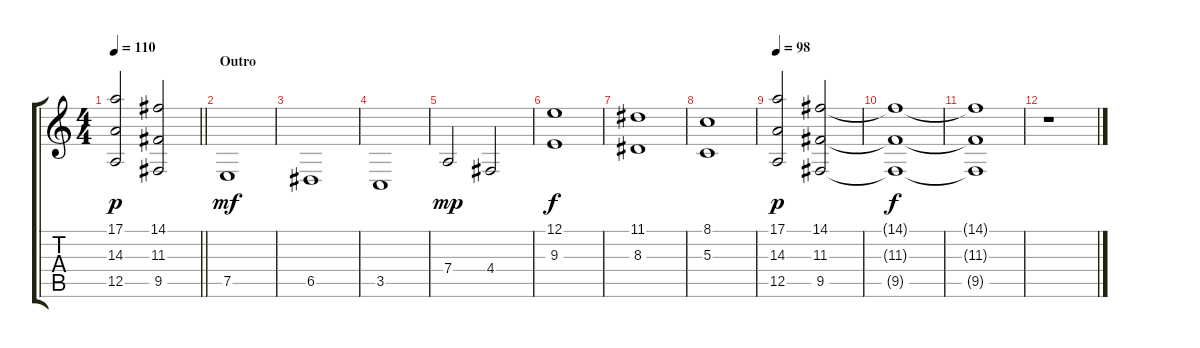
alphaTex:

\track "" {instrument pad2warm}
\staff {score tabs}
\tuning (E4 B3 G3 D3 A2 E2) {hide}
\ts (4 4)
\tempo 110
\clef g2
\barLineRight lightlight
\ks c
(17.1 14.3 12.5).2{dy p} (14.1 11.3 9.5).2 |
\section ("" "Outro")
7.5.1{dy mf} |
6.5.1 |
3.5.1 |
7.4.2{dy mp} 4.4.2 |
(12.1 9.3).1{dy f} |
(11.1 8.3).1 |
(8.1 5.3).1 |
\tempo 98
(17.1 14.3 12.5).2{dy p} (14.1 11.3 9.5).2 |
(14.1{t} 11.3{t} 9.5{t}).1{dy f} |
(14.1{t} 11.3{t} 9.5{t}).1 |
r.1
